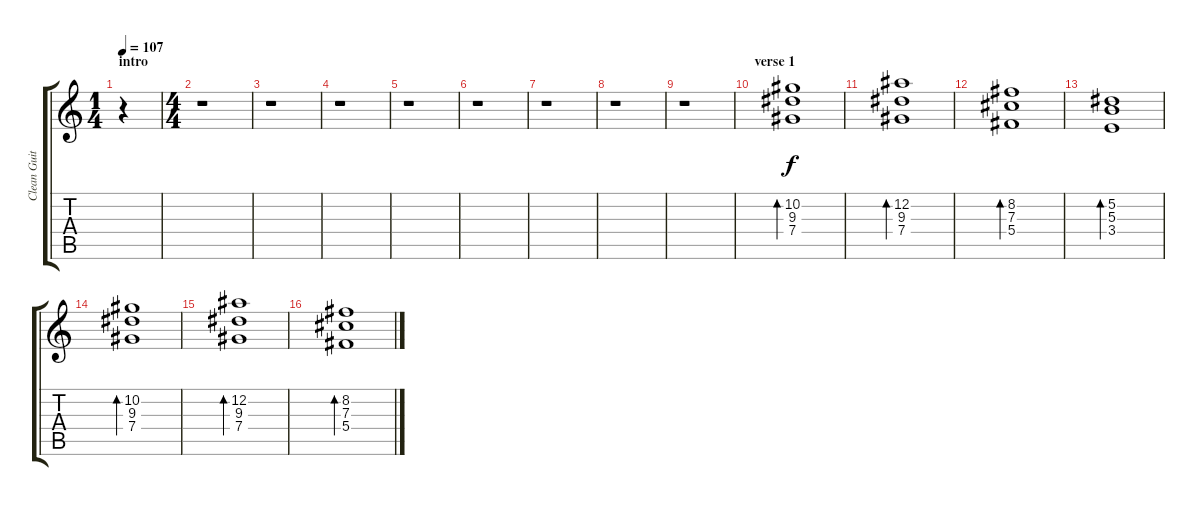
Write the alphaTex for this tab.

\track ("Clean Guitar" "Clean Guit") {instrument electricguitarclean}
\staff {score tabs}
\tuning (Eb4 Bb3 Gb3 Db3 Ab2 Eb2) {hide}
\ts (1 4)
\section ("" "intro")
\tempo 107
\clef g2
\ks c
r.4{dy f instrument electricguitarclean} |
\ts (4 4)
r.1 |
r.1 |
r.1 |
r.1 |
r.1 |
r.1 |
r.1 |
r.1 |
\section ("" "verse 1")
(10.2 9.3 7.4).1{bd 120} |
(12.2 9.3 7.4).1{bd 120} |
(8.2 7.3 5.4).1{bd 120} |
(5.2 5.3 3.4).1{bd 120} |
(10.2 9.3 7.4).1{bd 120} |
(12.2 9.3 7.4).1{bd 120} |
(8.2 7.3 5.4).1{bd 120}
